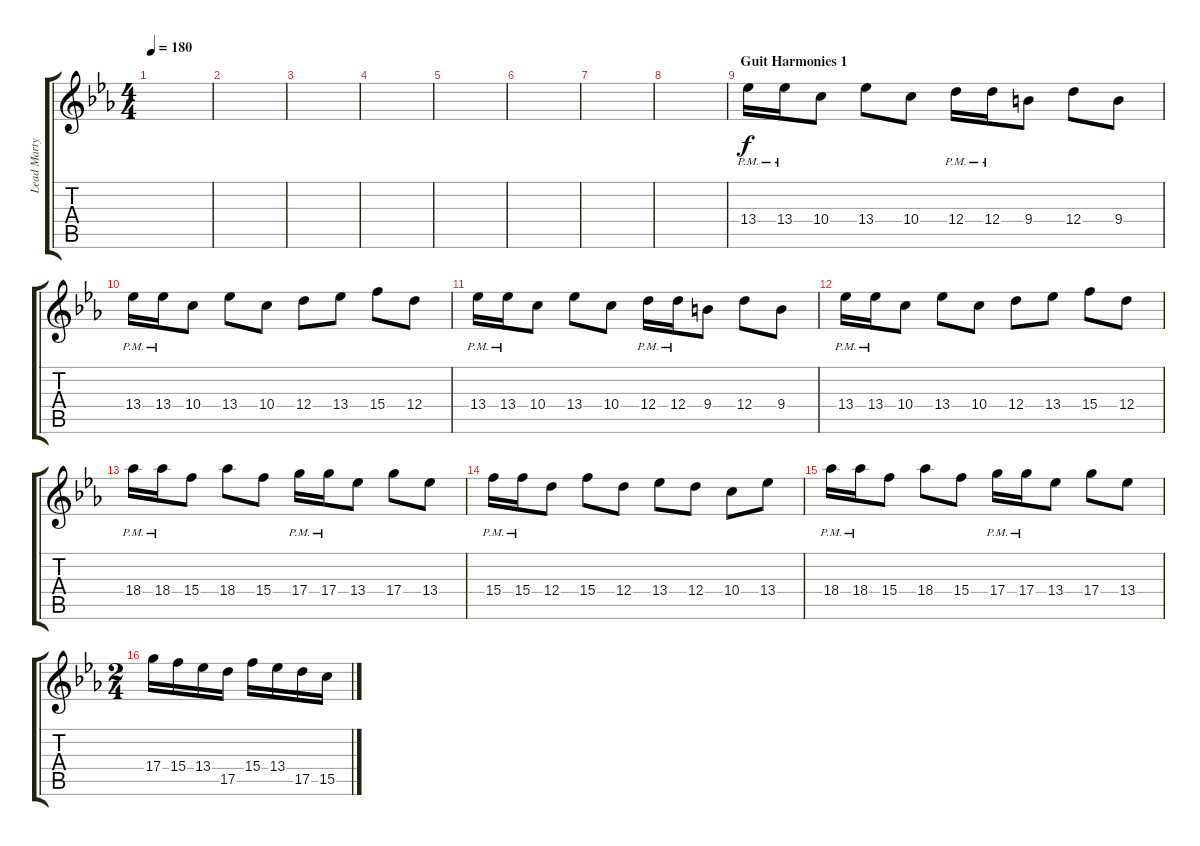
\track ("Lead Marty" "Lead Marty") {instrument overdrivenguitar}
\staff {score tabs}
\tuning (E4 B3 G3 D3 A2 E2) {hide}
\ts (4 4)
\tempo 180
\clef g2
\ks eb
|
|
|
|
|
|
|
|
\section ("" "Guit Harmonies 1")
13.4{pm}.16 13.4{pm}.16 10.4.8 13.4.8 10.4.8 12.4{pm}.16 12.4{pm}.16 9.4.8 12.4.8 9.4.8 |
13.4{pm}.16 13.4{pm}.16 10.4.8 13.4.8 10.4.8 12.4.8 13.4.8 15.4.8 12.4.8 |
13.4{pm}.16 13.4{pm}.16 10.4.8 13.4.8 10.4.8 12.4{pm}.16 12.4{pm}.16 9.4.8 12.4.8 9.4.8 |
13.4{pm}.16 13.4{pm}.16 10.4.8 13.4.8 10.4.8 12.4.8 13.4.8 15.4.8 12.4.8 |
18.4{pm}.16 18.4{pm}.16 15.4.8 18.4.8 15.4.8 17.4{pm}.16 17.4{pm}.16 13.4.8 17.4.8 13.4.8 |
15.4{pm}.16 15.4{pm}.16 12.4.8 15.4.8 12.4.8 13.4.8 12.4.8 10.4.8 13.4.8 |
18.4{pm}.16 18.4{pm}.16 15.4.8 18.4.8 15.4.8 17.4{pm}.16 17.4{pm}.16 13.4.8 17.4.8 13.4.8 |
\ts (2 4)
17.4.16 15.4.16 13.4.16 17.5.16 15.4.16 13.4.16 17.5.16 15.5.16
